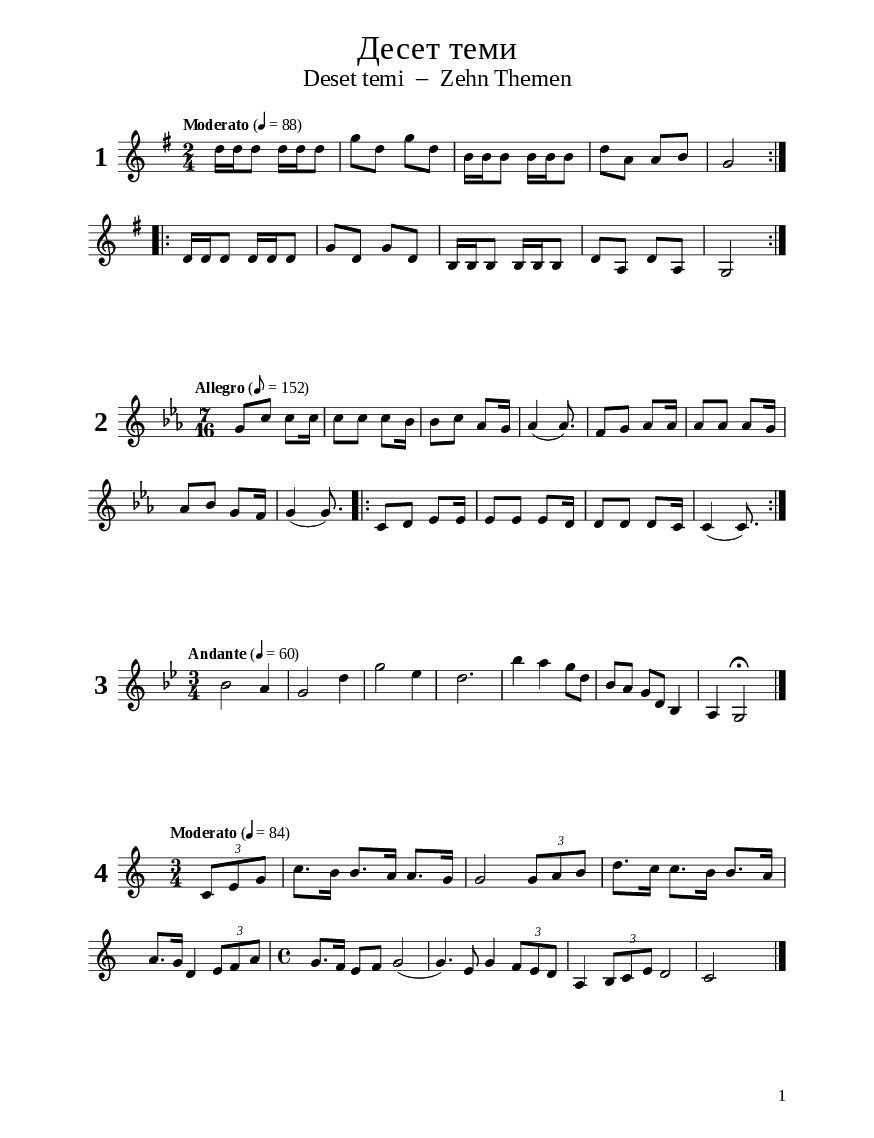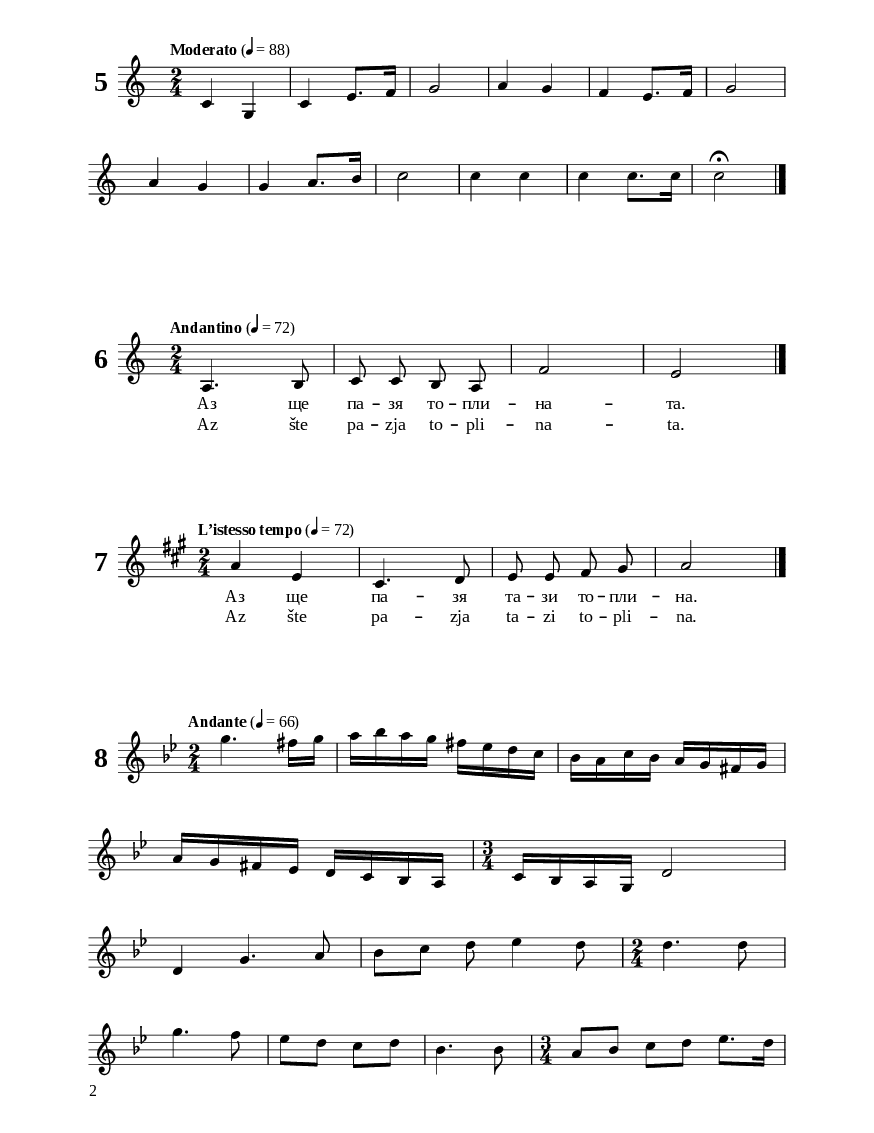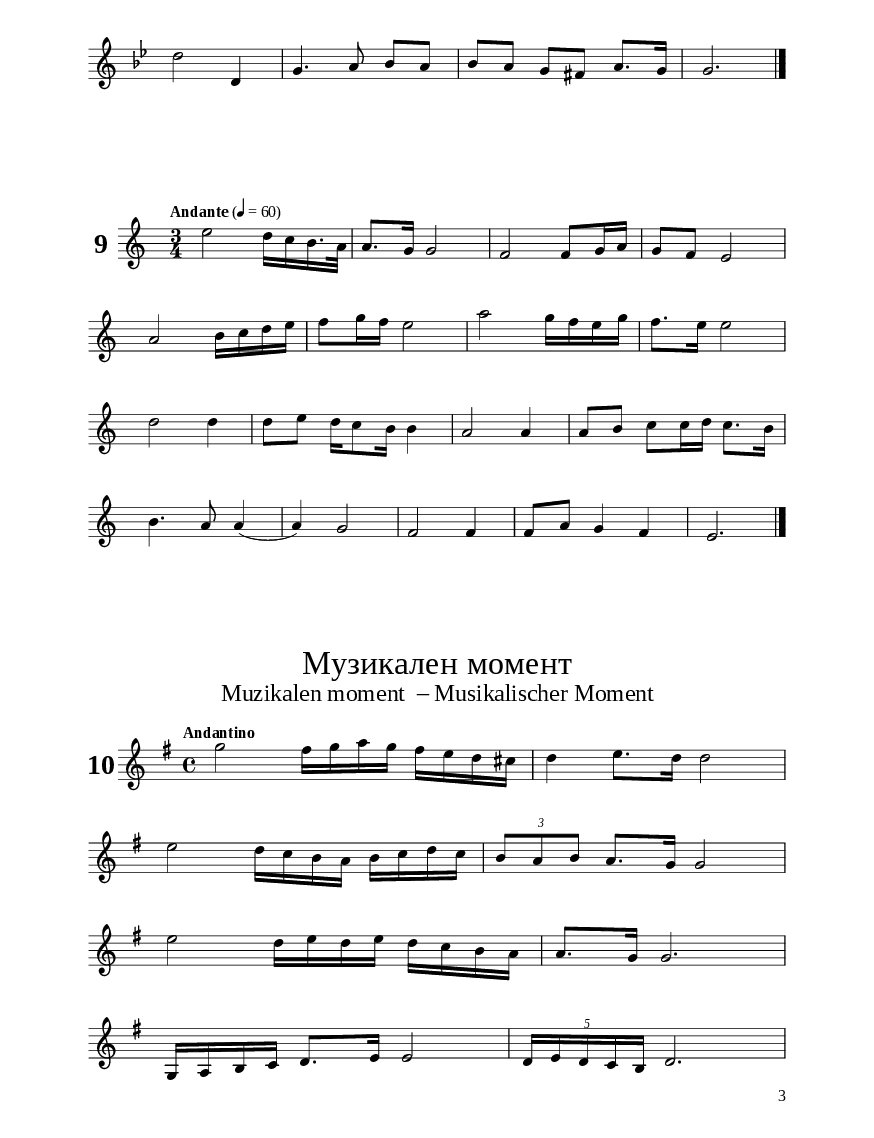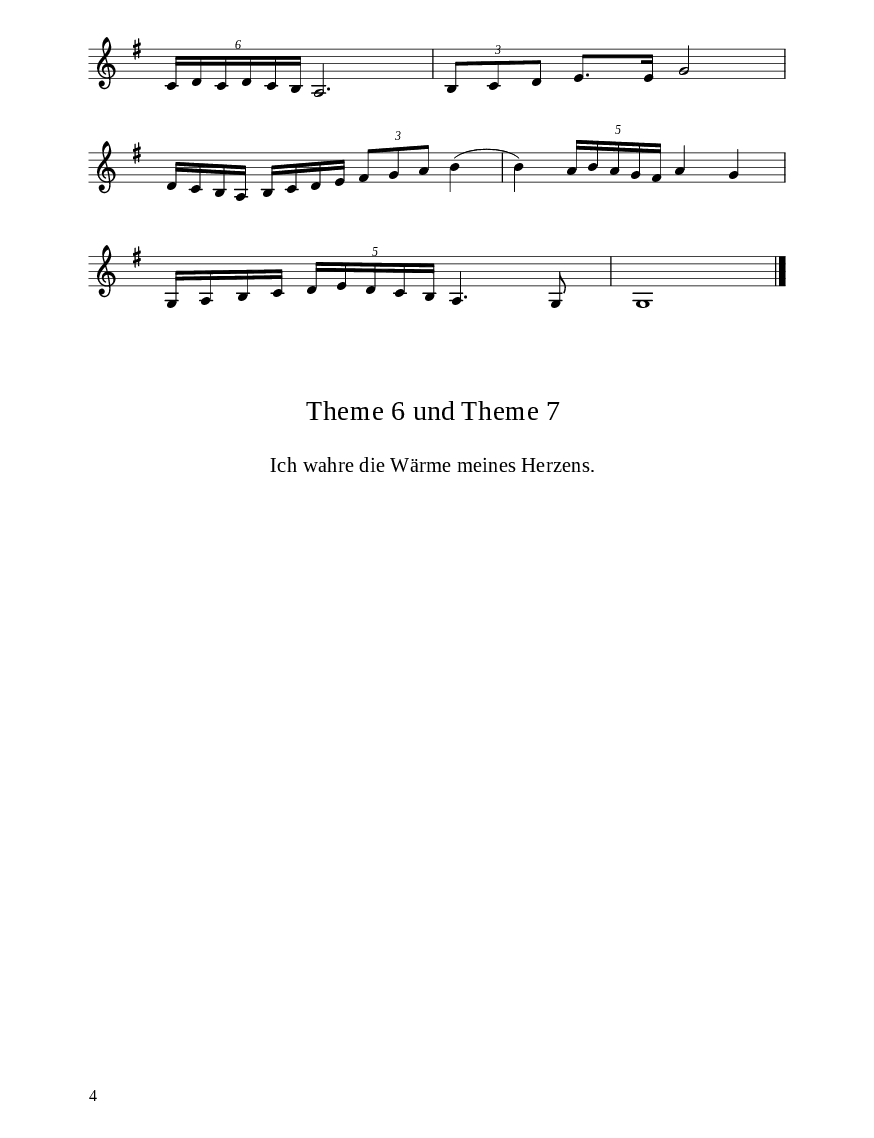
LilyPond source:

\version "2.24.1"

% include paper part and global functions
\include "include/globals.ily"

\bookpart {
  \label #'ref182
  \tocItem \markup "Десет теми – Deset temi"
  \paper {
    print-all-headers = ##t
    print-page-number = ##t
    print-first-page-number = ##t

    % put page numbers on the bottom
    oddHeaderMarkup = \markup ""
    evenHeaderMarkup = \markup ""
    oddFooterMarkup = \markup
    \fill-line {
      ""
      \if \should-print-page-number \fromproperty #'page:page-number-string
    }
    evenFooterMarkup = \markup
    \fill-line {
      \if \should-print-page-number \fromproperty #'page:page-number-string
      ""
    }

    left-margin = 1.5\cm
    right-margin = 1.5\cm
    top-margin = 1.6\cm
    bottom-margin = 1.2\cm
    ragged-bottom = ##t % do not spread the staves to fill the whole vertical space

    % change distance between staves
    system-system-spacing =
    #'((basic-distance . 10)
       (minimum-distance . 6)
       (padding . 1)
       (stretchability . 10))
    
    score-markup-spacing =
    #'((basic-distance . 6)
       (minimum-distance . 6)
       (padding . 1)
       (stretchability . 6))
  }

  \header {
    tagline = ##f
  }
%%%%

  \score { %1
        \version "2.24.0"
    \layout {
      indent = 0.5\cm % first line indentation
      ragged-last = ##f % do spread last line to fill the whole space
      \context {
        \Score
        \omit BarNumber %remove bar numbers
      } % context

      \context {
        % change staff size
        \Staff
        fontSize = #+0 % affects notes size only
        \override StaffSymbol.staff-space = #(magstep -3)
        \override StaffSymbol.thickness = #0.5
        \override BarLine.hair-thickness = #1
        %\override StaffSymbol.ledger-line-thickness = #'(0 . 0)
      }

      \context {
        % adjust space between staff and lyrics and between the two lyric lines
        \Lyrics
        \override VerticalAxisGroup.nonstaff-relatedstaff-spacing = #'(
            (basic-distance . 4.5)
            (padding . 0.5)
        )
        \override VerticalAxisGroup.nonstaff-nonstaff-spacing = #'((minimum-distance . 2))
      }
    } % layout


    \new Voice \absolute {
      \clef treble
      \key g \major
      \time 2/4
      \tempoFunc "Moderato" 4 "88"
      \autoBeamOff
      \set Staff.instrumentName = \markup \bold \fontsize #+5 {"1"}

      \repeat volta 2 {
        d''16 [  d''16  d''8 ]  d''16
        [  d''16  d''8 ] | % 2
        g''8 [  d''8 ]  g''8 [  d''8
        ] | % 3
        b'16 [  b'16  b'8 ]  b'16 [
        b'16  b'8 ] | % 4
        d''8 [  a'8 ]  a'8 [  b'8 ] | % 5
        g'2
      }
      \break 
      \repeat volta 2 {
        | % 6
        d'16 [  d'16  d'8 ]  d'16 [
        d'16  d'8 ] | % 7
        g'8 [  d'8 ]  g'8 [  d'8 ] | % 8
        b16 [  b16  b8 ]  b16 [  b16
        b8 ] | % 9
        d'8 [  a8 ]  d'8 [  a8 ] |
        g2
      }
      | % 11
    }

%    \addlyrics {}
%    \addlyrics {}

    \header {
      title = \titleFunc "Десет теми" "Deset temi  –  Zehn Themen"
    }

    \midi{}

  } % score

  \markup \empty-three

  \score { %2
        \version "2.24.0"
    \layout {
      indent = 0.5\cm % first line indentation
      ragged-last = ##f % do spread last line to fill the whole space
      \context {
        \Score
        \omit BarNumber %remove bar numbers
      } % context

      \context {
        % change staff size
        \Staff
        fontSize = #+0 % affects notes size only
        \override StaffSymbol.staff-space = #(magstep -3)
        \override StaffSymbol.thickness = #0.5
        \override BarLine.hair-thickness = #1
        %\override StaffSymbol.ledger-line-thickness = #'(0 . 0)
      }

      \context {
        % adjust space between staff and lyrics and between the two lyric lines
        \Lyrics
        \override VerticalAxisGroup.nonstaff-relatedstaff-spacing = #'(
            (basic-distance . 4.5)
            (padding . 0.5)
        )
        \override VerticalAxisGroup.nonstaff-nonstaff-spacing = #'((minimum-distance . 2))
      }
    } % layout


    \new Voice \absolute {
      \clef treble
      \key c \minor
      \time 7/16
      
      \tempoFunc "Allegro" 8 "152"
      \autoBeamOff
      \set Staff.instrumentName = \markup \bold \fontsize #+5 {"2"}

      g'8 [  c''8 ]  c''8 [  c''16 ] | % 12
      c''8 [  c''8 ]  c''8 [  bes'16
      ] | % 13
      bes'8 [  c''8 ]  as'8 [  g'16 ] | % 14
      as'4 (  as'8. ) | % 15
      f'8 [  g'8 ]  as'8 [  as'16 ] | % 16
      as'8 [  as'8 ]  as'8 [  g'16 ] \break | % 17
      as'8 [  bes'8 ]  g'8 [  f'16 ] | % 18
      g'4 (  g'8. ) \repeat volta 2 {
        | % 19
        c'8 [  d'8 ]  es'8 [  es'16 ] |

        es'8 [  es'8 ]  es'8 [  d'16 ] | % 21
        d'8 [  d'8 ]  d'8 [  c'16 ] | % 22
        c'4 (  c'8. ) |
      }
    }

%    \addlyrics {}
%    \addlyrics {}

    \midi{}

  } % score

  \markup \empty-three

  \score { %3
        \version "2.24.0"
    \layout {
      indent = 0.5\cm % first line indentation
      ragged-last = ##f % do spread last line to fill the whole space
      \context {
        \Score
        \omit BarNumber %remove bar numbers
      } % context

      \context {
        % change staff size
        \Staff
        fontSize = #+0 % affects notes size only
        \override StaffSymbol.staff-space = #(magstep -3)
        \override StaffSymbol.thickness = #0.5
        \override BarLine.hair-thickness = #1
        %\override StaffSymbol.ledger-line-thickness = #'(0 . 0)
      }

      \context {
        % adjust space between staff and lyrics and between the two lyric lines
        \Lyrics
        \override VerticalAxisGroup.nonstaff-relatedstaff-spacing = #'(
            (basic-distance . 4.5)
            (padding . 0.5)
        )
        \override VerticalAxisGroup.nonstaff-nonstaff-spacing = #'((minimum-distance . 2))
      }
    } % layout


    \new Voice \absolute {
      \clef treble
      \key g \minor
      \time 3/4
      \tempoFunc "Andante" 4 "60"
      \autoBeamOff
      \set Staff.instrumentName = \markup \bold \fontsize #+5 {"3"}

      bes'2  a'4 | % 24
      g'2  d''4 | % 25
      g''2  es''4 | % 26
      d''2. | % 27
      bes''4  a''4  g''8 [  d''8 ] | % 28
      bes'8 [  a'8 ]  g'8 [  d'8 ]
      bes4 | % 29
      a4  g2 ^\fermata \bar "|."
     |
    }

%    \addlyrics {}
%    \addlyrics {}

    \midi{}

  } % score

  \markup \empty-three

  \score { %4
        \version "2.24.0"
    \layout {
      indent = 0.5\cm % first line indentation
      ragged-last = ##f % do spread last line to fill the whole space
      \context {
        \Score
        \omit BarNumber %remove bar numbers
      } % context

      \context {
        % change staff size
        \Staff
        fontSize = #+0 % affects notes size only
        \override StaffSymbol.staff-space = #(magstep -3)
        \override StaffSymbol.thickness = #0.5
        \override BarLine.hair-thickness = #1
        %\override StaffSymbol.ledger-line-thickness = #'(0 . 0)
      }

      \context {
        % adjust space between staff and lyrics and between the two lyric lines
        \Lyrics
        \override VerticalAxisGroup.nonstaff-relatedstaff-spacing = #'(
            (basic-distance . 4.5)
            (padding . 0.5)
        )
        \override VerticalAxisGroup.nonstaff-nonstaff-spacing = #'((minimum-distance . 2))
      }
    } % layout


    \new Voice \absolute {
      \set Staff.instrumentName = \markup \bold \fontsize #+5 {"4"}
      \key c \major
      \time 3/4
      \tempoFunc "Moderato" 4 "84"
      \once \omit TupletBracket
      \partial 4
      \times 2/3  {
        c'8 [  e'8  g'8 ]
      } | % 31
      c''8. [  b'16 ]  b'8. [  a'16 ]
      a'8. [  g'16 ] | % 32
      g'2 \once \omit TupletBracket
      \times 2/3  {
        g'8 [  a'8  b'8 ]
      }
      | % 33
      d''8. [  c''16 ]  c''8. [  b'16
      ]  b'8. [  a'16 ] \break | % 34
      a'8. [  g'16 ]  d'4 \once \omit TupletBracket
      \times 2/3  {
        e'8 [  f'8  a'8 ]
      }
      | % 35
      \time 4/4  | % 35
      g'8. [  f'16 ]  e'8 [  f'8 ]  g'2
      ( | % 36
      g'4. )  e'8  g'4 \once \omit TupletBracket
      \times 2/3  {
        f'8 [  e'8  d'8 ]
      }
      | % 37
      a4 \once \omit TupletBracket
      \times 2/3  {
        b8 [  c'8  e'8 ]
      }
      d'2 | % 38
      c'2 s2 \bar "|."
      | % 39
    }

%    \addlyrics {}
%    \addlyrics {}

    \midi{}

  } % score

  \markup \empty-three

  \score { %5
        \version "2.24.0"
    \layout {
      indent = 0.5\cm % first line indentation
      ragged-last = ##f % do spread last line to fill the whole space
      \context {
        \Score
        \omit BarNumber %remove bar numbers
      } % context

      \context {
        % change staff size
        \Staff
        fontSize = #+0 % affects notes size only
        \override StaffSymbol.staff-space = #(magstep -3)
        \override StaffSymbol.thickness = #0.5
        \override BarLine.hair-thickness = #1
        %\override StaffSymbol.ledger-line-thickness = #'(0 . 0)
      }

      \context {
        % adjust space between staff and lyrics and between the two lyric lines
        \Lyrics
        \override VerticalAxisGroup.nonstaff-relatedstaff-spacing = #'(
            (basic-distance . 4.5)
            (padding . 0.5)
        )
        \override VerticalAxisGroup.nonstaff-nonstaff-spacing = #'((minimum-distance . 2))
      }
    } % layout


    \new Voice \absolute {
      \set Staff.instrumentName = \markup \bold \fontsize #+5 {"5"}
      \key c \major
      \time 2/4
      \tempoFunc "Moderato" 4 "88"
      \autoBeamOff
       c'4  g4 |
      c'4  e'8. [  f'16 ] | % 41
      g'2 | % 42
      a'4  g'4 | % 43
      f'4  e'8. [  f'16 ] | % 44
      g'2 \break | % 45
      a'4  g'4 | % 46
      g'4  a'8. [  b'16 ] | % 47
      c''2 | % 48
      c''4  c''4 | % 49
      c''4  c''8. [  c''16 ] |
      c''2\fermata \bar "|."
     
    }

%    \addlyrics {}
%    \addlyrics {}

    \midi{}

  } % score

  \markup \empty-three

  \score { %6
        \version "2.24.0"
    \layout {
      indent = 0.5\cm % first line indentation
      ragged-last = ##f % do spread last line to fill the whole space
      \context {
        \Score
        \omit BarNumber %remove bar numbers
      } % context

      \context {
        % change staff size
        \Staff
        fontSize = #+0 % affects notes size only
        \override StaffSymbol.staff-space = #(magstep -3)
        \override StaffSymbol.thickness = #0.5
        \override BarLine.hair-thickness = #1
        %\override StaffSymbol.ledger-line-thickness = #'(0 . 0)
      }

      \context {
        % adjust space between staff and lyrics and between the two lyric lines
        \Lyrics
        \override VerticalAxisGroup.nonstaff-relatedstaff-spacing = #'(
            (basic-distance . 4.5)
            (padding . 0.5)
        )
        \override VerticalAxisGroup.nonstaff-nonstaff-spacing = #'((minimum-distance . 2))
      }
    } % layout


    \new Voice \absolute {
      \set Staff.instrumentName = \markup \bold \fontsize #+5 {"6"}
      \key a \minor
      \time 2/4
      \tempoFunc "Andantino" 4 "72"
      \autoBeamOff
      a4. b8|
      c'8  c'8  b8  a8
      f'2 | % 54
      e'2 \bar "|."
      \break | % 55
    }

    \addlyrics {
      Аз ще па -- зя то -- пли -- на -- та.
    }
    \addlyrics {
      Az šte pa -- zja to -- pli -- na -- ta.
    }


    \midi{}

  } % score

  \markup \empty-three

  \score { %7
        \version "2.24.0"
    \layout {
      indent = 0.5\cm % first line indentation
      ragged-last = ##f % do spread last line to fill the whole space
      \context {
        \Score
        \omit BarNumber %remove bar numbers
      } % context

      \context {
        % change staff size
        \Staff
        fontSize = #+0 % affects notes size only
        \override StaffSymbol.staff-space = #(magstep -3)
        \override StaffSymbol.thickness = #0.5
        \override BarLine.hair-thickness = #1
        %\override StaffSymbol.ledger-line-thickness = #'(0 . 0)
      }

      \context {
        % adjust space between staff and lyrics and between the two lyric lines
        \Lyrics
        \override VerticalAxisGroup.nonstaff-relatedstaff-spacing = #'(
            (basic-distance . 4.5)
            (padding . 0.5)
        )
        \override VerticalAxisGroup.nonstaff-nonstaff-spacing = #'((minimum-distance . 2))
      }
    } % layout


    \new Voice \absolute {
      \set Staff.instrumentName = \markup \bold \fontsize #+5 {"7"}
      \key a \major
      \time 2/4
      \tempoFunc "L’istesso tempo" 4 "72"
      \autoBeamOff
      a'4  e'4 | % 56
      cis'4.  d'8
      e'8   e'8   fis'8  gis'8 | % 58
      a'2 \bar "|."
      \break | % 59
    }

    \addlyrics {
      Аз ще па -- зя та -- зи то -- пли -- на.
    }
     \addlyrics {
      Az šte pa -- zja ta -- zi to -- pli -- na.
    }

    \midi{}

  } % score

  \markup \empty-three
  
  \score { %8
        \version "2.24.0"
    \layout {
      indent = 0.5\cm % first line indentation
      ragged-last = ##f % do spread last line to fill the whole space
      \context {
        \Score
        \omit BarNumber %remove bar numbers
      } % context

      \context {
        % change staff size
        \Staff
        fontSize = #+0 % affects notes size only
        \override StaffSymbol.staff-space = #(magstep -3)
        \override StaffSymbol.thickness = #0.5
        \override BarLine.hair-thickness = #1
        %\override StaffSymbol.ledger-line-thickness = #'(0 . 0)
      }

      \context {
        % adjust space between staff and lyrics and between the two lyric lines
        \Lyrics
        \override VerticalAxisGroup.nonstaff-relatedstaff-spacing = #'(
            (basic-distance . 4.5)
            (padding . 0.5)
        )
        \override VerticalAxisGroup.nonstaff-nonstaff-spacing = #'((minimum-distance . 2))
      }
    } % layout


    \new Voice \absolute {
      \set Staff.instrumentName = \markup \bold \fontsize #+5 {"8"}
      \key g \minor
      \time 2/4
      \tempoFunc "Andante" 4 "66"
      \autoBeamOff
      g''4.fis''16 [g''16 ] |
      a''16 [bes''16a''16g''16
      ]fis''16 [es''16d''16c''16
      ] | % 61
      bes'16 [a'16c''16bes'16 ]
      a'16 [  g'16  fis'16  g'16 ] \break | % 62
      a'16 [  g'16  fis'16  es'16 ]
      d'16 [  c'16  bes16  a16 ] | % 63
      \time 3/4  | % 63
      c'16 [  bes16  a16  g16 ]  d'2
      \break | % 64
      d'4  g'4.  a'8 | % 65
      bes'8 [c''8 ]d''8es''4
      d''8 | % 66
      \time 2/4  | % 66
      d''4.d''8 \break | % 67
      g''4.f''8 | % 68
      es''8 [d''8 ]c''8 [d''8 ]
      | % 69
      bes'4.bes'8 |
      \time 3/4  |
      a'8 [  bes'8 ]c''8 [d''8 ]
      es''8. [d''16 ] \break | % 71
      d''2  d'4 | % 72
      g'4.  a'8  bes'8 [  a'8 ] | % 73
      bes'8 [  a'8 ]  g'8 [  fis'8 ]
      a'8. [  g'16 ] | % 74
      g'2. \bar "|."
      \break | % 75
    }
    \midi{}
  } % score

  \markup \empty-three

  \score { %9
        \version "2.24.0"
    \layout {
      indent = 0.5\cm % first line indentation
      ragged-last = ##f % do spread last line to fill the whole space
      \context {
        \Score
        \omit BarNumber %remove bar numbers
      } % context

      \context {
        % change staff size
        \Staff
        fontSize = #+0 % affects notes size only
        \override StaffSymbol.staff-space = #(magstep -3)
        \override StaffSymbol.thickness = #0.5
        \override BarLine.hair-thickness = #1
        %\override StaffSymbol.ledger-line-thickness = #'(0 . 0)
      }

      \context {
        % adjust space between staff and lyrics and between the two lyric lines
        \Lyrics
        \override VerticalAxisGroup.nonstaff-relatedstaff-spacing = #'(
            (basic-distance . 4.5)
            (padding . 0.5)
        )
        \override VerticalAxisGroup.nonstaff-nonstaff-spacing = #'((minimum-distance . 2))
      }
    } % layout


    \new Voice \absolute {
      \set Staff.instrumentName = \markup \bold \fontsize #+5 {"9"}
      \key a \minor
      \time 3/4
      \tempoFunc "Andante" 4 "60"
      e''2d''16 [c''16b'16.
      a'32 ] | % 76
      a'8. [  g'16 ]  g'2 | % 77
      f'2  f'8 [  g'16  a'16 ] | % 78
      g'8 [  f'8 ]  e'2 \break | % 79
      a'2b'16 [c''16d''16
      e''16 ] |
      f''8 [g''16f''16 ]e''2 | % 81
      a''2g''16 [f''16e''16
      g''16 ] | % 82
      f''8. [e''16 ]e''2| \break % 83
      d''2d''4 | % 84
      d''8 [e''8 ]d''16 [c''8
      b'16 ]b'4 | % 85
      a'2  a'4 | % 86
      a'8 [  b'8 ]c''8 [c''16
      d''16 ]c''8. [b'16 ] \break | % 87
      b'4.  a'8  a'4 ( | % 88
      a'4 )  g'2 | % 89
      f'2  f'4 |
      f'8 [  a'8 ]  g'4  f'4 | % 91
      e'2. \bar "|."
      \break | % 92
    }
    \midi{}
  } % score

\markup \empty-three

  \score { %10
        \version "2.24.0"
    \layout {
      indent = 0.5\cm % first line indentation
      ragged-last = ##f % do spread last line to fill the whole space
      \context {
        \Score
        \omit BarNumber %remove bar numbers
      } % context

      \context {
        % change staff size
        \Staff
        fontSize = #+0 % affects notes size only
        \override StaffSymbol.staff-space = #(magstep -3)
        \override StaffSymbol.thickness = #0.5
        \override BarLine.hair-thickness = #1
        %\override StaffSymbol.ledger-line-thickness = #'(0 . 0)
      }

      \context {
        % adjust space between staff and lyrics and between the two lyric lines
        \Lyrics
        \override VerticalAxisGroup.nonstaff-relatedstaff-spacing = #'(
            (basic-distance . 4.5)
            (padding . 0.5)
        )
        \override VerticalAxisGroup.nonstaff-nonstaff-spacing = #'((minimum-distance . 2))
      }
    } % layout


    \new Voice \absolute {
      \set Staff.instrumentName = \markup \bold \fontsize #+5 {"10"}
      \key g \major
      \time 4/4
      \tempo "Andantino"
      g''2 fis''16 [g''16 a''16 g''16 ] fis''16 [e''16 d''16cis''16 ]  |
      d''4e''8. [d''16 ] d''2
      \break | % 94
      e''2 d''16 [c''16 b'16
      a'16 ] b'16 [c''16 d''16
      c''16 ] | % 95
      \once \omit TupletBracket
      \times 2/3  {
        b'8 [  a'8  b'8 ]
      }
      a'8. [  g'16 ]  g'2 \break | % 96
      e''2 d''16 [e''16 d''16
      e''16 ] d''16 [c''16 b'16
      a'16 ] | % 97
      a'8. [  g'16 ]  g'2. \break | % 98
      g16 [  a16  b16  c'16 ]  d'8. [
      e'16 ]  e'2 | % 99
      \once \omit TupletBracket
      \times 4/5  {
        d'16 [  e'16  d'16  c'16  b16
        ]
      }
      d'2. \break |
      \once \omit TupletBracket
      \times 4/6  {
        c'16 [  d'16  c'16  d'16  c'16
        b16 ]
      }
      a2. | % 101
      \once \omit TupletBracket
      \times 2/3  {
        b8 [  c'8  d'8 ]
      }
      e'8. [  e'16 ]  g'2 \break | % 102
      d'16 [  c'16  b16  a16 ]  b16 [
      c'16  d'16  e'16 ] \once \omit TupletBracket
      \times 2/3  {
        fis'8 [  g'8  a'8 ]
      }
      b'4 ( | % 103
      b'4 ) \once \omit TupletBracket
      \times 4/5  {
        a'16 [  b'16  a'16  g'16
        fis'16 ]
      }
      a'4  g'4 \break | % 104
      g16 [  a16  b16  c'16 ] \once \omit
      TupletBracket
      \times 4/5  {
        d'16 [  e'16  d'16  c'16  b16
        ]
      }
      a4.  g8 | % 105
      g1 \bar "|."
    }
    \midi{}

    \header {
      title = \titleFunc "Музикален момент" "Muzikalen moment  – Musikalischer Moment"
    }

  } % score


  \markup \empty-three
  \version "2.20.0"

\markup \fill-line { \fontsize #deTitleFontSize "Theme 6 und Theme 7 " }
\markup \null
\markup \null
\markup \fontsize #deCoupletFontSize {
  \hspace #17
  \override #`(baseline-skip . ,deCoupletBaselineSkip)

  \column {
    \line { " " }

     \line { " Ich wahre die Wärme meines Herzens." }

  }
}

} % bookpart

% Più mosso
%
